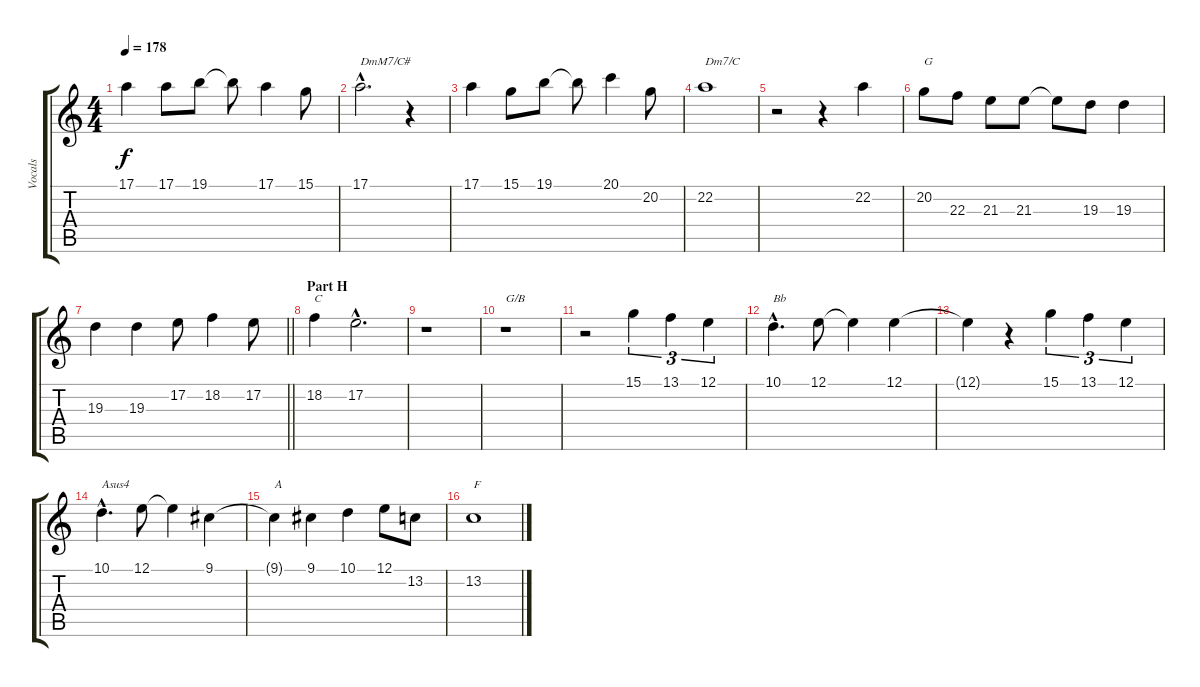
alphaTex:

\track ("Vocals" "Vocals") {instrument trumpet}
\staff {score tabs}
\tuning (E4 B3 G3 D3 A2 E2) {hide}
\ts (4 4)
\tempo 178
\clef g2
\ks c
17.1.4{dy f} 17.1.8 19.1.8 19.1{t}.8 17.1.4 15.1.8 |
17.1{hac}.2{d txt "DmM7/C#"} r.4 |
17.1.4 15.1.8 19.1.8 19.1{t}.8 20.1.4 20.2.8 |
22.2.1{txt "Dm7/C"} |
r.2 r.4 22.2.4 |
20.2.8{txt "G"} 22.3.8 21.3.8 21.3.8 21.3{t}.8 19.3.8 19.3.4 |
\barLineRight lightlight
19.3.4 19.3.4 17.2.8 18.2.4 17.2.8 |
\section ("" "Part H")
18.2.4{txt "C"} 17.2{hac}.2{d} |
r.1 |
r.1{txt "G/B"} |
r.2 15.1.4{tu (3 2)} 13.1.4{tu (3 2)} 12.1.4{tu (3 2)} |
10.1{hac}.4{d txt "Bb"} 12.1.8 12.1{t}.4 12.1.4 |
12.1{t}.4 r.4 15.1.4{tu (3 2)} 13.1.4{tu (3 2)} 12.1.4{tu (3 2)} |
10.1{hac}.4{d txt "Asus4"} 12.1.8 12.1{t}.4 9.1.4 |
9.1{t}.4{txt "A"} 9.1.4 10.1.4 12.1.8 13.2.8 |
13.2.1{txt "F"}
